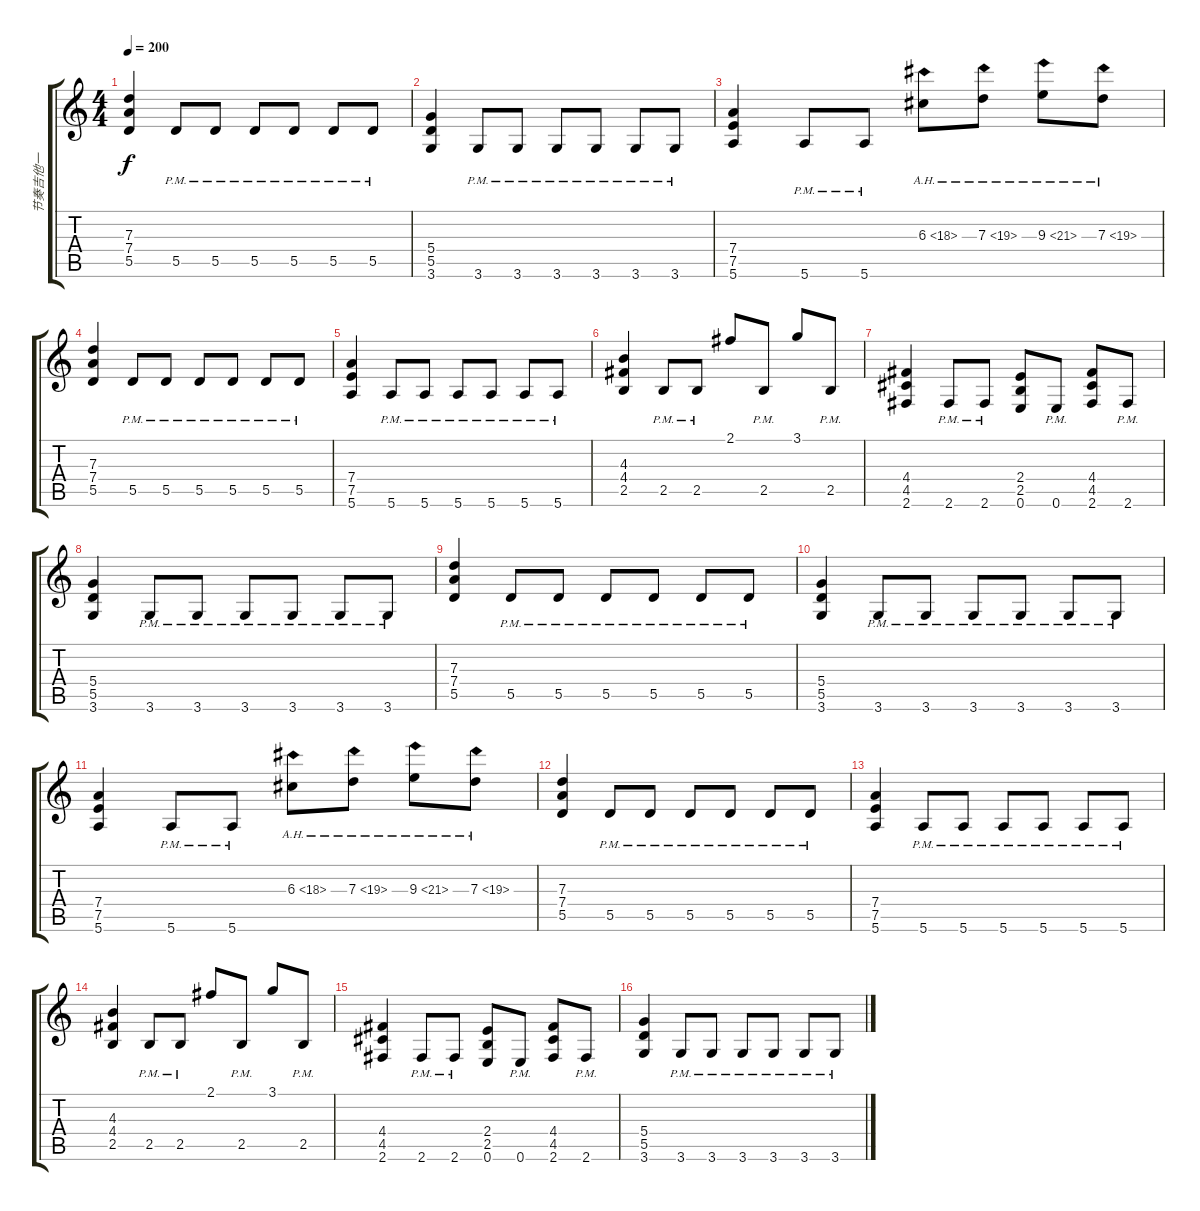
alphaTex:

\track ("节奏吉他一" "节奏吉他一") {instrument distortionguitar}
\staff {score tabs}
\tuning (E4 B3 G3 D3 A2 E2) {hide}
\ts (4 4)
\tempo 200
\clef g2
\ks c
(7.3 7.4 5.5).4{dy f} 5.5{pm}.8 5.5{pm}.8 5.5{pm}.8 5.5{pm}.8 5.5{pm}.8 5.5{pm}.8 |
(5.4 5.5 3.6).4 3.6{pm}.8 3.6{pm}.8 3.6{pm}.8 3.6{pm}.8 3.6{pm}.8 3.6{pm}.8 |
(7.4 7.5 5.6).4 5.6{pm}.8 5.6{pm}.8 6.3{ah 12}.8 7.3{ah 12}.8 9.3{ah 12}.8 7.3{ah 12}.8 |
(7.3 7.4 5.5).4 5.5{pm}.8 5.5{pm}.8 5.5{pm}.8 5.5{pm}.8 5.5{pm}.8 5.5{pm}.8 |
(7.4 7.5 5.6).4 5.6{pm}.8 5.6{pm}.8 5.6{pm}.8 5.6{pm}.8 5.6{pm}.8 5.6{pm}.8 |
(4.3 4.4 2.5).4 2.5{pm}.8 2.5{pm}.8 2.1.8 2.5{pm}.8 3.1.8 2.5{pm}.8 |
(4.4 4.5 2.6).4 2.6{pm}.8 2.6{pm}.8 (2.4 2.5 0.6).8 0.6{pm}.8 (4.4 4.5 2.6).8 2.6{pm}.8 |
(5.4 5.5 3.6).4 3.6{pm}.8 3.6{pm}.8 3.6{pm}.8 3.6{pm}.8 3.6{pm}.8 3.6{pm}.8 |
(7.3 7.4 5.5).4 5.5{pm}.8 5.5{pm}.8 5.5{pm}.8 5.5{pm}.8 5.5{pm}.8 5.5{pm}.8 |
(5.4 5.5 3.6).4 3.6{pm}.8 3.6{pm}.8 3.6{pm}.8 3.6{pm}.8 3.6{pm}.8 3.6{pm}.8 |
(7.4 7.5 5.6).4 5.6{pm}.8 5.6{pm}.8 6.3{ah 12}.8 7.3{ah 12}.8 9.3{ah 12}.8 7.3{ah 12}.8 |
(7.3 7.4 5.5).4 5.5{pm}.8 5.5{pm}.8 5.5{pm}.8 5.5{pm}.8 5.5{pm}.8 5.5{pm}.8 |
(7.4 7.5 5.6).4 5.6{pm}.8 5.6{pm}.8 5.6{pm}.8 5.6{pm}.8 5.6{pm}.8 5.6{pm}.8 |
(4.3 4.4 2.5).4 2.5{pm}.8 2.5{pm}.8 2.1.8 2.5{pm}.8 3.1.8 2.5{pm}.8 |
(4.4 4.5 2.6).4 2.6{pm}.8 2.6{pm}.8 (2.4 2.5 0.6).8 0.6{pm}.8 (4.4 4.5 2.6).8 2.6{pm}.8 |
(5.4 5.5 3.6).4 3.6{pm}.8 3.6{pm}.8 3.6{pm}.8 3.6{pm}.8 3.6{pm}.8 3.6{pm}.8
